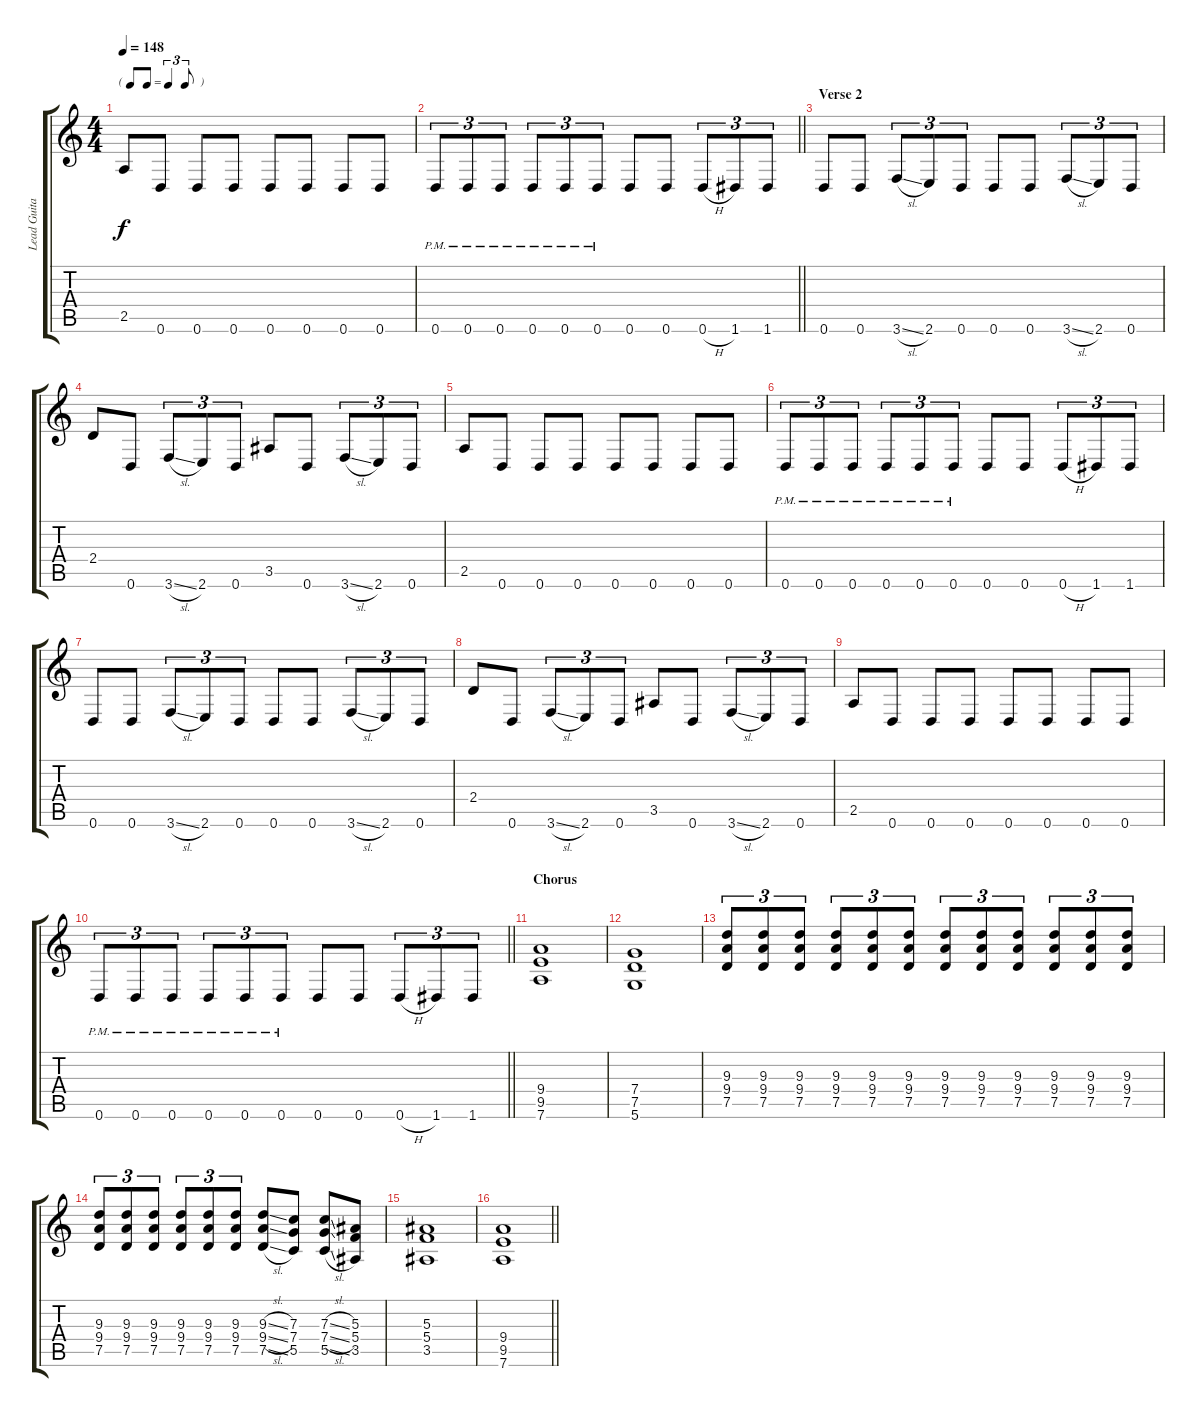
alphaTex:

\track ("Lead Guitar" "Lead Guita") {instrument distortionguitar}
\staff {score tabs}
\tuning (D4 A3 F3 C3 G2 D2) {hide}
\ts (4 4)
\tf triplet8th
\tempo 148
\clef g2
\ks c
2.5.8{dy f} 0.6.8 0.6.8 0.6.8 0.6.8 0.6.8 0.6.8 0.6.8 |
\barLineRight lightlight
0.6{pm}.8{tu (3 2)} 0.6{pm}.8{tu (3 2)} 0.6{pm}.8{tu (3 2)} 0.6{pm}.8{tu (3 2)} 0.6{pm}.8{tu (3 2)} 0.6{pm}.8{tu (3 2)} 0.6.8 0.6.8 0.6{h}.8{tu (3 2)} 1.6.8{tu (3 2)} 1.6.8{tu (3 2)} |
\section ("" "Verse 2")
0.6.8 0.6.8 3.6{sl}.8{tu (3 2)} 2.6.8{tu (3 2)} 0.6.8{tu (3 2)} 0.6.8 0.6.8 3.6{sl}.8{tu (3 2)} 2.6.8{tu (3 2)} 0.6.8{tu (3 2)} |
2.4.8 0.6.8 3.6{sl}.8{tu (3 2)} 2.6.8{tu (3 2)} 0.6.8{tu (3 2)} 3.5.8 0.6.8 3.6{sl}.8{tu (3 2)} 2.6.8{tu (3 2)} 0.6.8{tu (3 2)} |
2.5.8 0.6.8 0.6.8 0.6.8 0.6.8 0.6.8 0.6.8 0.6.8 |
0.6{pm}.8{tu (3 2)} 0.6{pm}.8{tu (3 2)} 0.6{pm}.8{tu (3 2)} 0.6{pm}.8{tu (3 2)} 0.6{pm}.8{tu (3 2)} 0.6{pm}.8{tu (3 2)} 0.6.8 0.6.8 0.6{h}.8{tu (3 2)} 1.6.8{tu (3 2)} 1.6.8{tu (3 2)} |
0.6.8 0.6.8 3.6{sl}.8{tu (3 2)} 2.6.8{tu (3 2)} 0.6.8{tu (3 2)} 0.6.8 0.6.8 3.6{sl}.8{tu (3 2)} 2.6.8{tu (3 2)} 0.6.8{tu (3 2)} |
2.4.8 0.6.8 3.6{sl}.8{tu (3 2)} 2.6.8{tu (3 2)} 0.6.8{tu (3 2)} 3.5.8 0.6.8 3.6{sl}.8{tu (3 2)} 2.6.8{tu (3 2)} 0.6.8{tu (3 2)} |
2.5.8 0.6.8 0.6.8 0.6.8 0.6.8 0.6.8 0.6.8 0.6.8 |
\barLineRight lightlight
0.6{pm}.8{tu (3 2)} 0.6{pm}.8{tu (3 2)} 0.6{pm}.8{tu (3 2)} 0.6{pm}.8{tu (3 2)} 0.6{pm}.8{tu (3 2)} 0.6{pm}.8{tu (3 2)} 0.6.8 0.6.8 0.6{h}.8{tu (3 2)} 1.6.8{tu (3 2)} 1.6.8{tu (3 2)} |
\section ("" "Chorus")
(9.4 9.5 7.6).1 |
(7.4 7.5 5.6).1 |
(9.3 9.4 7.5).8{tu (3 2)} (9.3 9.4 7.5).8{tu (3 2)} (9.3 9.4 7.5).8{tu (3 2)} (9.3 9.4 7.5).8{tu (3 2)} (9.3 9.4 7.5).8{tu (3 2)} (9.3 9.4 7.5).8{tu (3 2)} (9.3 9.4 7.5).8{tu (3 2)} (9.3 9.4 7.5).8{tu (3 2)} (9.3 9.4 7.5).8{tu (3 2)} (9.3 9.4 7.5).8{tu (3 2)} (9.3 9.4 7.5).8{tu (3 2)} (9.3 9.4 7.5).8{tu (3 2)} |
(9.3 9.4 7.5).8{tu (3 2)} (9.3 9.4 7.5).8{tu (3 2)} (9.3 9.4 7.5).8{tu (3 2)} (9.3 9.4 7.5).8{tu (3 2)} (9.3 9.4 7.5).8{tu (3 2)} (9.3 9.4 7.5).8{tu (3 2)} (9.3{sl} 9.4{sl} 7.5{sl}).8 (7.3 7.4 5.5).8 (7.3{sl} 7.4{sl} 5.5{sl}).8 (5.3 5.4 3.5).8 |
(5.3 5.4 3.5).1 |
\barLineRight lightlight
(9.4 9.5 7.6).1
